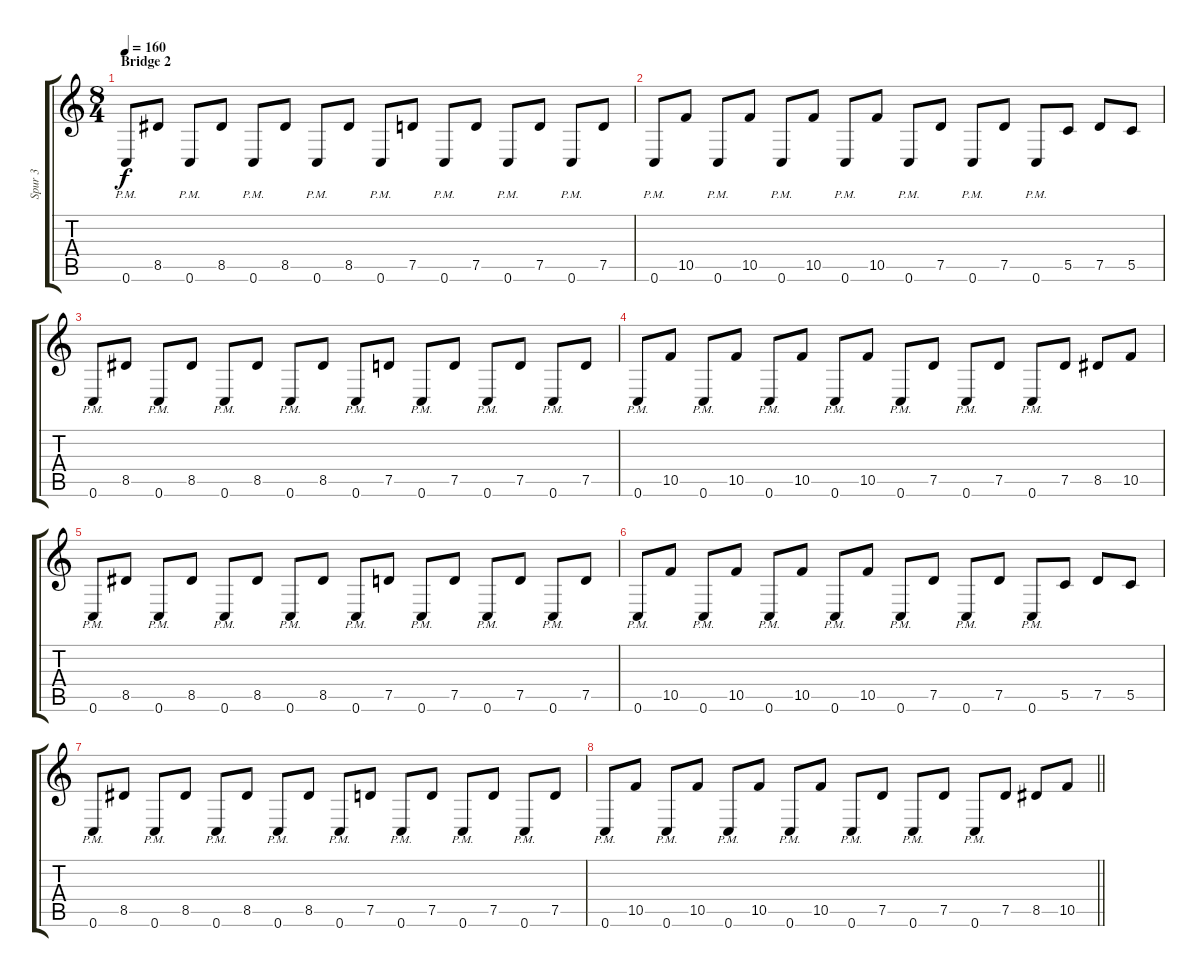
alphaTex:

\track ("Spur 3" "Spur 3") {instrument distortionguitar}
\staff {score tabs}
\tuning (D4 A3 F3 C3 G2 C2) {hide}
\ts (8 4)
\section ("" "Bridge 2")
\tempo 160
\clef g2
\ks c
0.6{pm}.8{dy f} 8.5.8 0.6{pm}.8 8.5.8 0.6{pm}.8 8.5.8 0.6{pm}.8 8.5.8 0.6{pm}.8 7.5.8 0.6{pm}.8 7.5.8 0.6{pm}.8 7.5.8 0.6{pm}.8 7.5.8 |
0.6{pm}.8 10.5.8 0.6{pm}.8 10.5.8 0.6{pm}.8 10.5.8 0.6{pm}.8 10.5.8 0.6{pm}.8 7.5.8 0.6{pm}.8 7.5.8 0.6{pm}.8 5.5.8 7.5.8 5.5.8 |
0.6{pm}.8 8.5.8 0.6{pm}.8 8.5.8 0.6{pm}.8 8.5.8 0.6{pm}.8 8.5.8 0.6{pm}.8 7.5.8 0.6{pm}.8 7.5.8 0.6{pm}.8 7.5.8 0.6{pm}.8 7.5.8 |
0.6{pm}.8 10.5.8 0.6{pm}.8 10.5.8 0.6{pm}.8 10.5.8 0.6{pm}.8 10.5.8 0.6{pm}.8 7.5.8 0.6{pm}.8 7.5.8 0.6{pm}.8 7.5.8 8.5.8 10.5.8 |
0.6{pm}.8 8.5.8 0.6{pm}.8 8.5.8 0.6{pm}.8 8.5.8 0.6{pm}.8 8.5.8 0.6{pm}.8 7.5.8 0.6{pm}.8 7.5.8 0.6{pm}.8 7.5.8 0.6{pm}.8 7.5.8 |
0.6{pm}.8 10.5.8 0.6{pm}.8 10.5.8 0.6{pm}.8 10.5.8 0.6{pm}.8 10.5.8 0.6{pm}.8 7.5.8 0.6{pm}.8 7.5.8 0.6{pm}.8 5.5.8 7.5.8 5.5.8 |
0.6{pm}.8 8.5.8 0.6{pm}.8 8.5.8 0.6{pm}.8 8.5.8 0.6{pm}.8 8.5.8 0.6{pm}.8 7.5.8 0.6{pm}.8 7.5.8 0.6{pm}.8 7.5.8 0.6{pm}.8 7.5.8 |
\barLineRight lightlight
0.6{pm}.8 10.5.8 0.6{pm}.8 10.5.8 0.6{pm}.8 10.5.8 0.6{pm}.8 10.5.8 0.6{pm}.8 7.5.8 0.6{pm}.8 7.5.8 0.6{pm}.8 7.5.8 8.5.8 10.5.8
